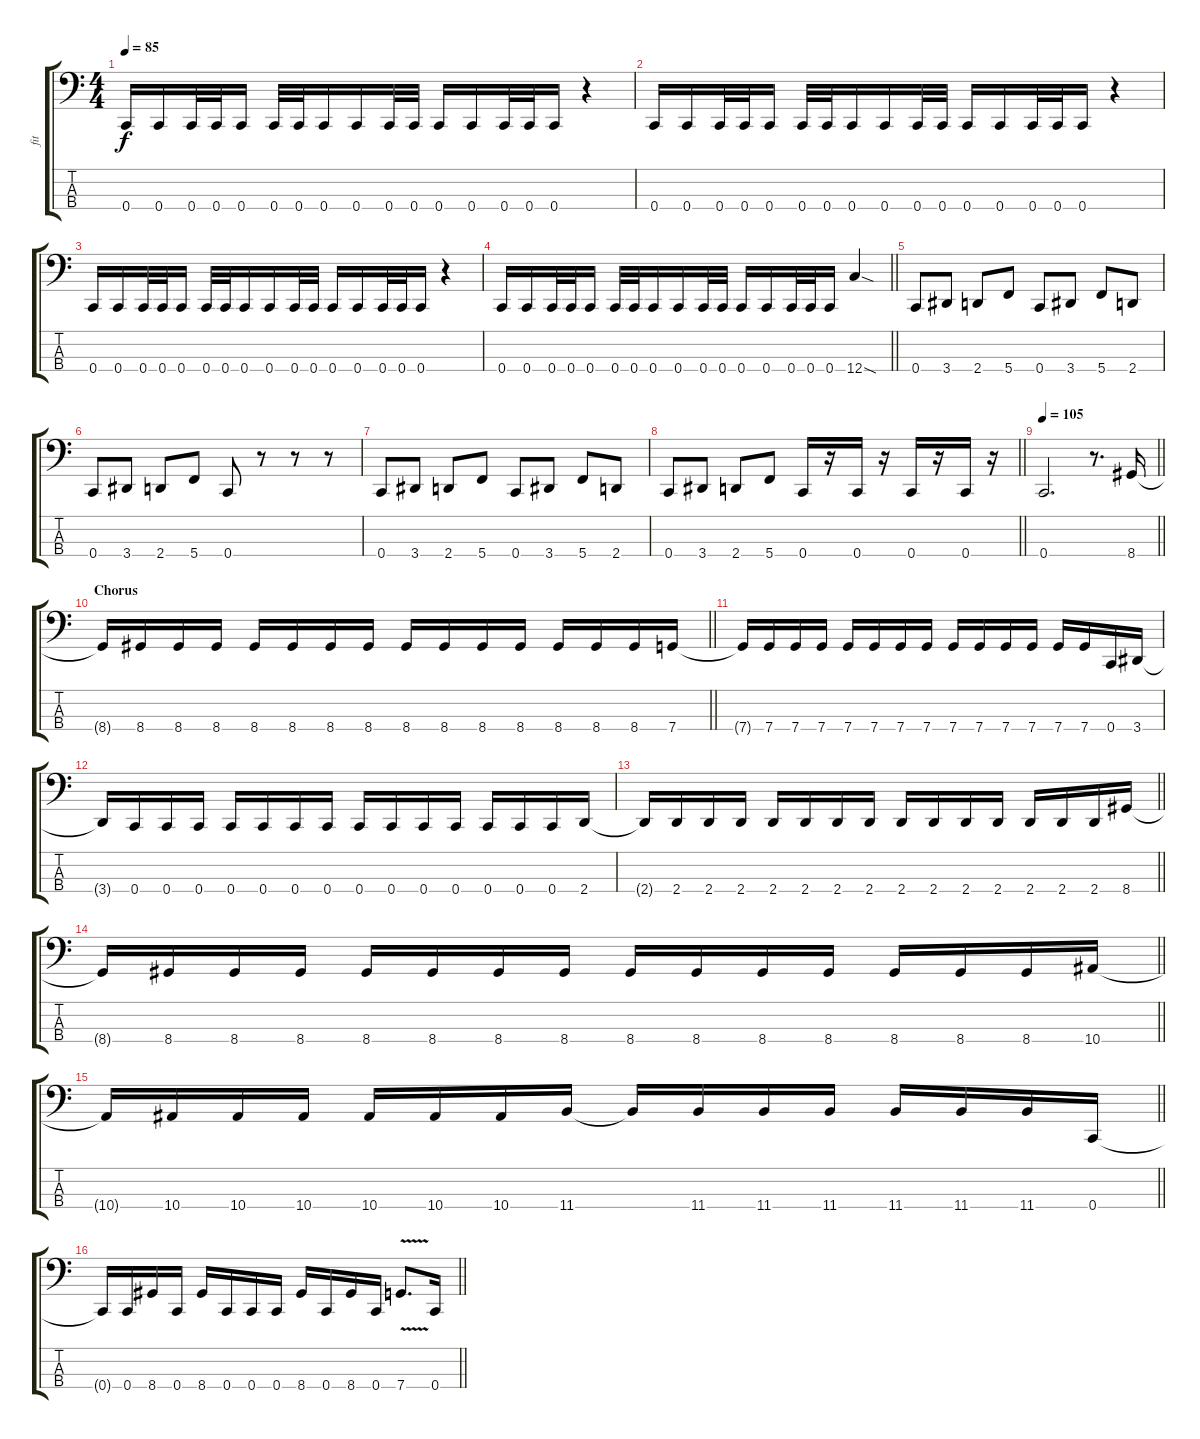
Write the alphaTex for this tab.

\track ("fit" "fit") {instrument electricbasspick}
\staff {score tabs}
\tuning (F2 C2 G1 C1) {hide}
\ts (4 4)
\section ("" "")
\tempo 85
\clef f4
\ks c
0.4.16{dy f} 0.4.16 0.4.32 0.4.32 0.4.16 0.4.32 0.4.32 0.4.16 0.4.16 0.4.32 0.4.32 0.4.16 0.4.16 0.4.32 0.4.32 0.4.16 r.4 |
0.4.16 0.4.16 0.4.32 0.4.32 0.4.16 0.4.32 0.4.32 0.4.16 0.4.16 0.4.32 0.4.32 0.4.16 0.4.16 0.4.32 0.4.32 0.4.16 r.4 |
0.4.16 0.4.16 0.4.32 0.4.32 0.4.16 0.4.32 0.4.32 0.4.16 0.4.16 0.4.32 0.4.32 0.4.16 0.4.16 0.4.32 0.4.32 0.4.16 r.4 |
\barLineRight lightlight
0.4.16 0.4.16 0.4.32 0.4.32 0.4.16 0.4.32 0.4.32 0.4.16 0.4.16 0.4.32 0.4.32 0.4.16 0.4.16 0.4.32 0.4.32 0.4.16 12.4{sod}.4 |
\section ("" "")
0.4.8 3.4.8 2.4.8 5.4.8 0.4.8 3.4.8 5.4.8 2.4.8 |
0.4.8 3.4.8 2.4.8 5.4.8 0.4.8 r.8 r.8 r.8 |
0.4.8 3.4.8 2.4.8 5.4.8 0.4.8 3.4.8 5.4.8 2.4.8 |
\barLineRight lightlight
0.4.8 3.4.8 2.4.8 5.4.8 0.4.16 r.16 0.4.16 r.16 0.4.16 r.16 0.4.16 r.16 |
\section ("" "")
\tempo 105
\barLineRight lightlight
0.4.2{d} r.8{d} 8.4.16 |
\section ("" "Chorus")
\barLineRight lightlight
8.4{t}.16 8.4.16 8.4.16 8.4.16 8.4.16 8.4.16 8.4.16 8.4.16 8.4.16 8.4.16 8.4.16 8.4.16 8.4.16 8.4.16 8.4.16 7.4.16 |
7.4{t}.16 7.4.16 7.4.16 7.4.16 7.4.16 7.4.16 7.4.16 7.4.16 7.4.16 7.4.16 7.4.16 7.4.16 7.4.16 7.4.16 0.4.16 3.4.16 |
3.4{t}.16 0.4.16 0.4.16 0.4.16 0.4.16 0.4.16 0.4.16 0.4.16 0.4.16 0.4.16 0.4.16 0.4.16 0.4.16 0.4.16 0.4.16 2.4.16 |
\barLineRight lightlight
2.4{t}.16 2.4.16 2.4.16 2.4.16 2.4.16 2.4.16 2.4.16 2.4.16 2.4.16 2.4.16 2.4.16 2.4.16 2.4.16 2.4.16 2.4.16 8.4.16 |
\section ("" "")
\barLineRight lightlight
8.4{t}.16 8.4.16 8.4.16 8.4.16 8.4.16 8.4.16 8.4.16 8.4.16 8.4.16 8.4.16 8.4.16 8.4.16 8.4.16 8.4.16 8.4.16 10.4.16 |
\barLineRight lightlight
10.4{t}.16 10.4.16 10.4.16 10.4.16 10.4.16 10.4.16 10.4.16 11.4.16 11.4{t}.16 11.4.16 11.4.16 11.4.16 11.4.16 11.4.16 11.4.16 0.4.16 |
\section ("" "")
\barLineRight lightlight
0.4{t}.16 0.4.16 8.4.16 0.4.16 8.4.16 0.4.16 0.4.16 0.4.16 8.4.16 0.4.16 8.4.16 0.4.16 7.4{v}.8{d} 0.4.16
